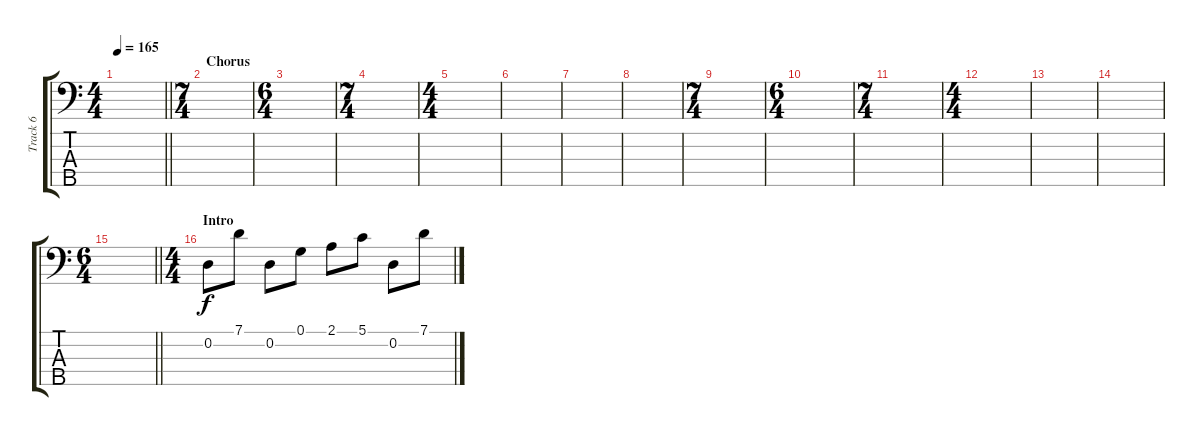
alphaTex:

\track ("Track 6" "Track 6") {instrument electricbassfinger}
\staff {score tabs}
\tuning (G2 D2 A1 E1 B0) {hide}
\ts (4 4)
\tempo 165
\clef f4
\barLineRight lightlight
\ks c
|
\ts (7 4)
\section ("" "Chorus")
|
\ts (6 4)
|
\ts (7 4)
|
\ts (4 4)
|
|
|
|
\ts (7 4)
|
\ts (6 4)
|
\ts (7 4)
|
\ts (4 4)
|
|
|
\ts (6 4)
\barLineRight lightlight
|
\ts (4 4)
\section ("" "Intro")
0.2.8 7.1.8 0.2.8 0.1.8 2.1.8 5.1.8 0.2.8 7.1.8
